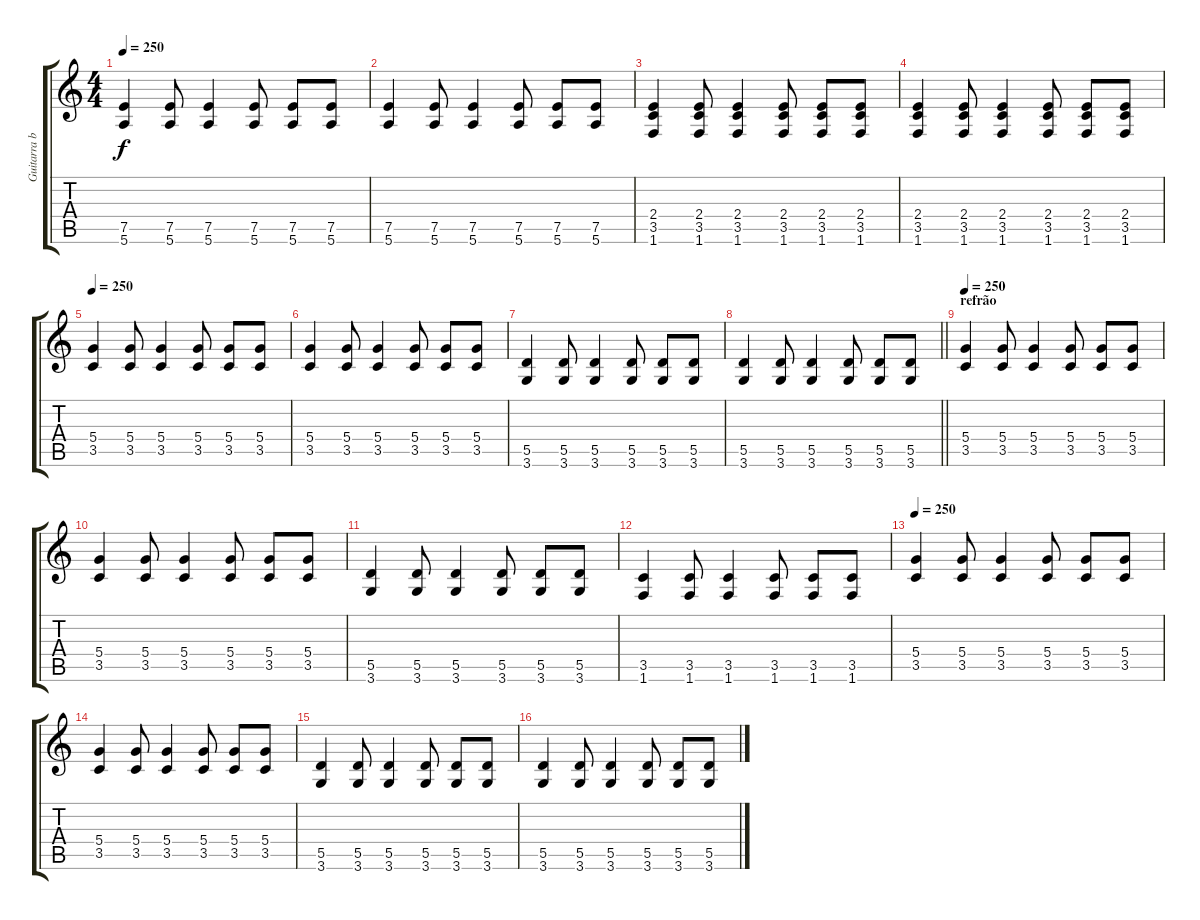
\track ("Guitarra base - Wally" "Guitarra b") {instrument distortionguitar}
\staff {score tabs}
\tuning (E4 B3 G3 D3 A2 E2) {hide}
\ts (4 4)
\tempo 250
\clef g2
\ks c
(7.5 5.6).4{dy f} (7.5 5.6).8 (7.5 5.6).4 (7.5 5.6).8 (7.5 5.6).8 (7.5 5.6).8 |
(7.5 5.6).4 (7.5 5.6).8 (7.5 5.6).4 (7.5 5.6).8 (7.5 5.6).8 (7.5 5.6).8 |
(2.4 3.5 1.6).4 (2.4 3.5 1.6).8 (2.4 3.5 1.6).4 (2.4 3.5 1.6).8 (2.4 3.5 1.6).8 (2.4 3.5 1.6).8 |
(2.4 3.5 1.6).4 (2.4 3.5 1.6).8 (2.4 3.5 1.6).4 (2.4 3.5 1.6).8 (2.4 3.5 1.6).8 (2.4 3.5 1.6).8 |
\tempo 250
(5.4 3.5).4 (5.4 3.5).8 (5.4 3.5).4 (5.4 3.5).8 (5.4 3.5).8 (5.4 3.5).8 |
(5.4 3.5).4 (5.4 3.5).8 (5.4 3.5).4 (5.4 3.5).8 (5.4 3.5).8 (5.4 3.5).8 |
(5.5 3.6).4 (5.5 3.6).8 (5.5 3.6).4 (5.5 3.6).8 (5.5 3.6).8 (5.5 3.6).8 |
\barLineRight lightlight
(5.5 3.6).4 (5.5 3.6).8 (5.5 3.6).4 (5.5 3.6).8 (5.5 3.6).8 (5.5 3.6).8 |
\section ("" "refrão")
\tempo 250
(5.4 3.5).4 (5.4 3.5).8 (5.4 3.5).4 (5.4 3.5).8 (5.4 3.5).8 (5.4 3.5).8 |
(5.4 3.5).4 (5.4 3.5).8 (5.4 3.5).4 (5.4 3.5).8 (5.4 3.5).8 (5.4 3.5).8 |
(5.5 3.6).4 (5.5 3.6).8 (5.5 3.6).4 (5.5 3.6).8 (5.5 3.6).8 (5.5 3.6).8 |
(3.5 1.6).4 (3.5 1.6).8 (3.5 1.6).4 (3.5 1.6).8 (3.5 1.6).8 (3.5 1.6).8 |
\tempo 250
(5.4 3.5).4 (5.4 3.5).8 (5.4 3.5).4 (5.4 3.5).8 (5.4 3.5).8 (5.4 3.5).8 |
(5.4 3.5).4 (5.4 3.5).8 (5.4 3.5).4 (5.4 3.5).8 (5.4 3.5).8 (5.4 3.5).8 |
(5.5 3.6).4 (5.5 3.6).8 (5.5 3.6).4 (5.5 3.6).8 (5.5 3.6).8 (5.5 3.6).8 |
(5.5 3.6).4 (5.5 3.6).8 (5.5 3.6).4 (5.5 3.6).8 (5.5 3.6).8 (5.5 3.6).8
